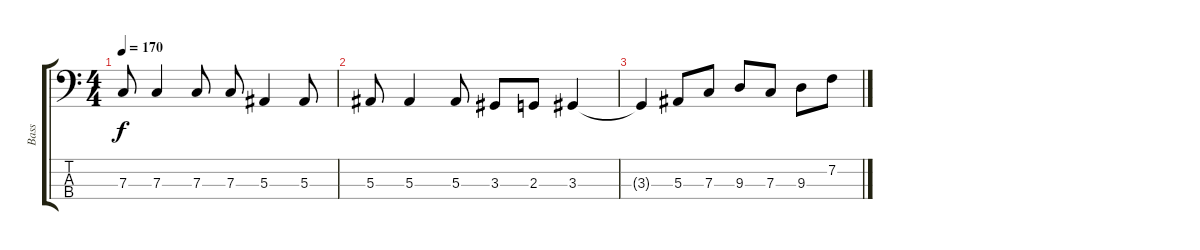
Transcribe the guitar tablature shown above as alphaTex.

\track ("Bass" "Bass") {instrument electricbassfinger}
\staff {score tabs}
\tuning (Eb2 Bb1 F1 C1) {hide}
\ts (4 4)
\tempo 170
\clef f4
\ks c
7.3.8{dy f} 7.3.4 7.3.8 7.3.8 5.3.4 5.3.8 |
5.3.8 5.3.4 5.3.8 3.3.8 2.3.8 3.3.4 |
3.3{t}.4 5.3.8 7.3.8 9.3.8 7.3.8 9.3.8 7.2.8
